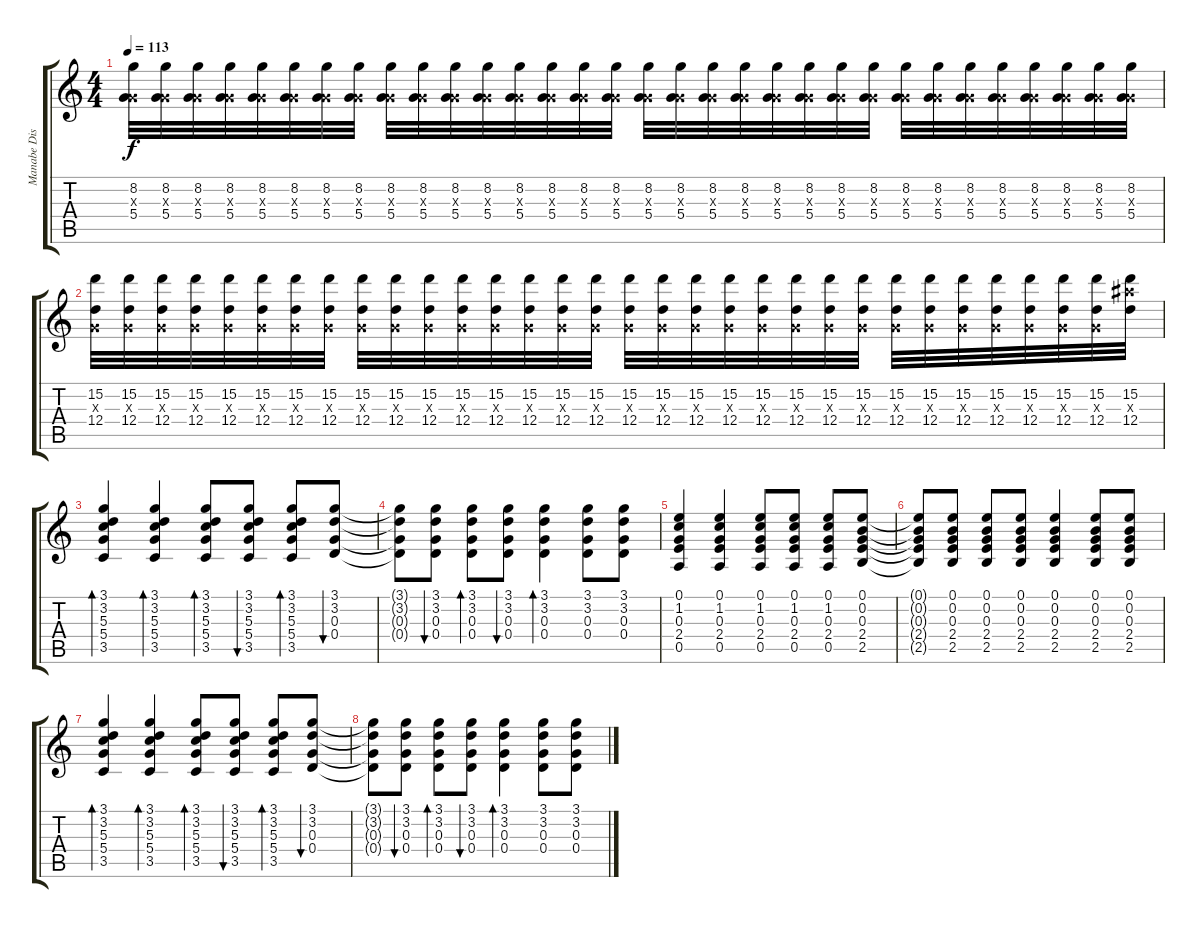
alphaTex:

\track ("Manabe Distortion" "Manabe Dis") {instrument distortionguitar}
\staff {score tabs}
\tuning (E4 B3 G3 D3 A2 E2) {hide}
\ts (4 4)
\tempo 113
\clef g2
\ks c
(8.2 0.3{x} 5.4).32{dy f} (8.2 0.3{x} 5.4).32 (8.2 0.3{x} 5.4).32 (8.2 0.3{x} 5.4).32 (8.2 0.3{x} 5.4).32 (8.2 0.3{x} 5.4).32 (8.2 0.3{x} 5.4).32 (8.2 0.3{x} 5.4).32 (8.2 0.3{x} 5.4).32 (8.2 0.3{x} 5.4).32 (8.2 0.3{x} 5.4).32 (8.2 0.3{x} 5.4).32 (8.2 0.3{x} 5.4).32 (8.2 0.3{x} 5.4).32 (8.2 0.3{x} 5.4).32 (8.2 0.3{x} 5.4).32 (8.2 0.3{x} 5.4).32 (8.2 0.3{x} 5.4).32 (8.2 0.3{x} 5.4).32 (8.2 0.3{x} 5.4).32 (8.2 0.3{x} 5.4).32 (8.2 0.3{x} 5.4).32 (8.2 0.3{x} 5.4).32 (8.2 0.3{x} 5.4).32 (8.2 0.3{x} 5.4).32 (8.2 0.3{x} 5.4).32 (8.2 0.3{x} 5.4).32 (8.2 0.3{x} 5.4).32 (8.2 0.3{x} 5.4).32 (8.2 0.3{x} 5.4).32 (8.2 0.3{x} 5.4).32 (8.2 0.3{x} 5.4).32 |
(15.2 0.3{x} 12.4).32 (15.2 0.3{x} 12.4).32 (15.2 0.3{x} 12.4).32 (15.2 0.3{x} 12.4).32 (15.2 0.3{x} 12.4).32 (15.2 0.3{x} 12.4).32 (15.2 0.3{x} 12.4).32 (15.2 0.3{x} 12.4).32 (15.2 0.3{x} 12.4).32 (15.2 0.3{x} 12.4).32 (15.2 0.3{x} 12.4).32 (15.2 0.3{x} 12.4).32 (15.2 0.3{x} 12.4).32 (15.2 0.3{x} 12.4).32 (15.2 0.3{x} 12.4).32 (15.2 0.3{x} 12.4).32 (15.2 0.3{x} 12.4).32 (15.2 0.3{x} 12.4).32 (15.2 0.3{x} 12.4).32 (15.2 0.3{x} 12.4).32 (15.2 0.3{x} 12.4).32 (15.2 0.3{x} 12.4).32 (15.2 0.3{x} 12.4).32 (15.2 0.3{x} 12.4).32 (15.2 0.3{x} 12.4).32 (15.2 0.3{x} 12.4).32 (15.2 0.3{x} 12.4).32 (15.2 0.3{x} 12.4).32 (15.2 0.3{x} 12.4).32 (15.2 0.3{x} 12.4).32 (15.2 0.3{x} 12.4).32 (15.2 15.3{x} 12.4).32 |
(3.1 3.2 5.3 5.4 3.5).4{bd 30} (3.1 3.2 5.3 5.4 3.5).4{bd 30} (3.1 3.2 5.3 5.4 3.5).8{bd 30} (3.1 3.2 5.3 5.4 3.5).8{bu 30} (3.1 3.2 5.3 5.4 3.5).8{bd 30} (3.1 3.2 0.3 0.4).8{bu 60} |
(3.1{t} 3.2{t} 0.3{t} 0.4{t}).8 (3.1 3.2 0.3 0.4).8{bu 60} (3.1 3.2 0.3 0.4).8{bd 60} (3.1 3.2 0.3 0.4).8{bu 60} (3.1 3.2 0.3 0.4).4{bd 60} (3.1 3.2 0.3 0.4).8 (3.1 3.2 0.3 0.4).8 |
(0.1 1.2 0.3 2.4 0.5).4 (0.1 1.2 0.3 2.4 0.5).4 (0.1 1.2 0.3 2.4 0.5).8 (0.1 1.2 0.3 2.4 0.5).8 (0.1 1.2 0.3 2.4 0.5).8 (0.1 0.2 0.3 2.4 2.5).8 |
(0.1{t} 0.2{t} 0.3{t} 2.4{t} 2.5{t}).8 (0.1 0.2 0.3 2.4 2.5).8 (0.1 0.2 0.3 2.4 2.5).8 (0.1 0.2 0.3 2.4 2.5).8 (0.1 0.2 0.3 2.4 2.5).4 (0.1 0.2 0.3 2.4 2.5).8 (0.1 0.2 0.3 2.4 2.5).8 |
(3.1 3.2 5.3 5.4 3.5).4{bd 30} (3.1 3.2 5.3 5.4 3.5).4{bd 30} (3.1 3.2 5.3 5.4 3.5).8{bd 30} (3.1 3.2 5.3 5.4 3.5).8{bu 30} (3.1 3.2 5.3 5.4 3.5).8{bd 30} (3.1 3.2 0.3 0.4).8{bu 60} |
(3.1{t} 3.2{t} 0.3{t} 0.4{t}).8 (3.1 3.2 0.3 0.4).8{bu 60} (3.1 3.2 0.3 0.4).8{bd 60} (3.1 3.2 0.3 0.4).8{bu 60} (3.1 3.2 0.3 0.4).4{bd 60} (3.1 3.2 0.3 0.4).8 (3.1 3.2 0.3 0.4).8
